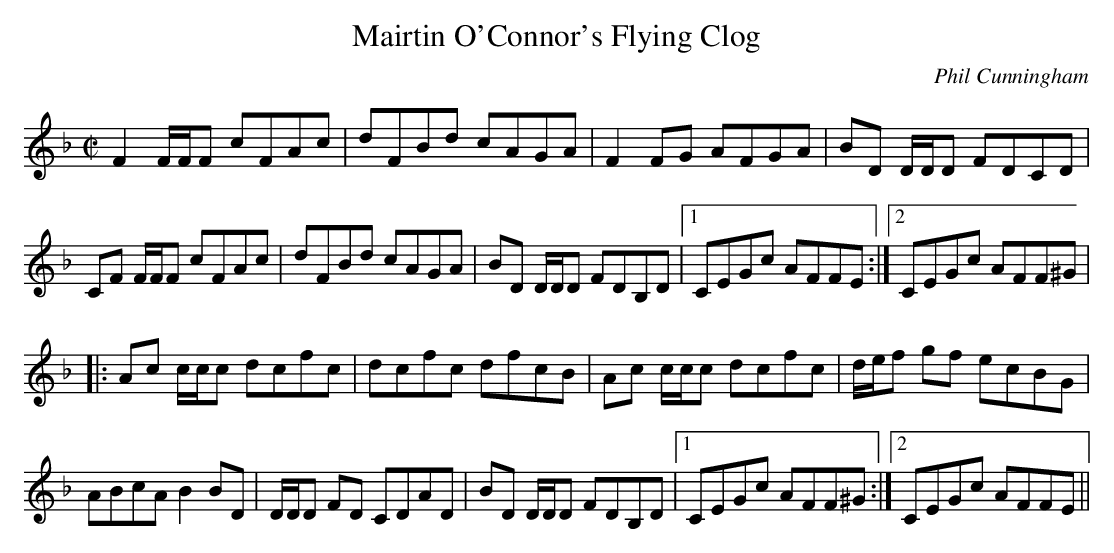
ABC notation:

X:1
T:Mairtin O'Connor's Flying Clog
M:C|
L:1/8
C:Phil Cunningham
K:F
F2 F/2F/2F cFAc|dFBd cAGA|F2FG AFGA|BD D/2D/2D FDCD|
!CF F/2F/2F cFAc|dFBd cAGA|BD D/2D/2D FDB,D|1CEGc AFFE:|2CEGc AFF^G|
!|:Ac c/2c/2c dcfc|dcfc dfcB|Ac c/2c/2c dcfc|d/2e/2f gf ecBG|
!ABcA B2BD|D/2D/2D FD CDAD|BD D/2D/2D FDB,D|1CEGc AFF^G:|2CEGc AFFE||
